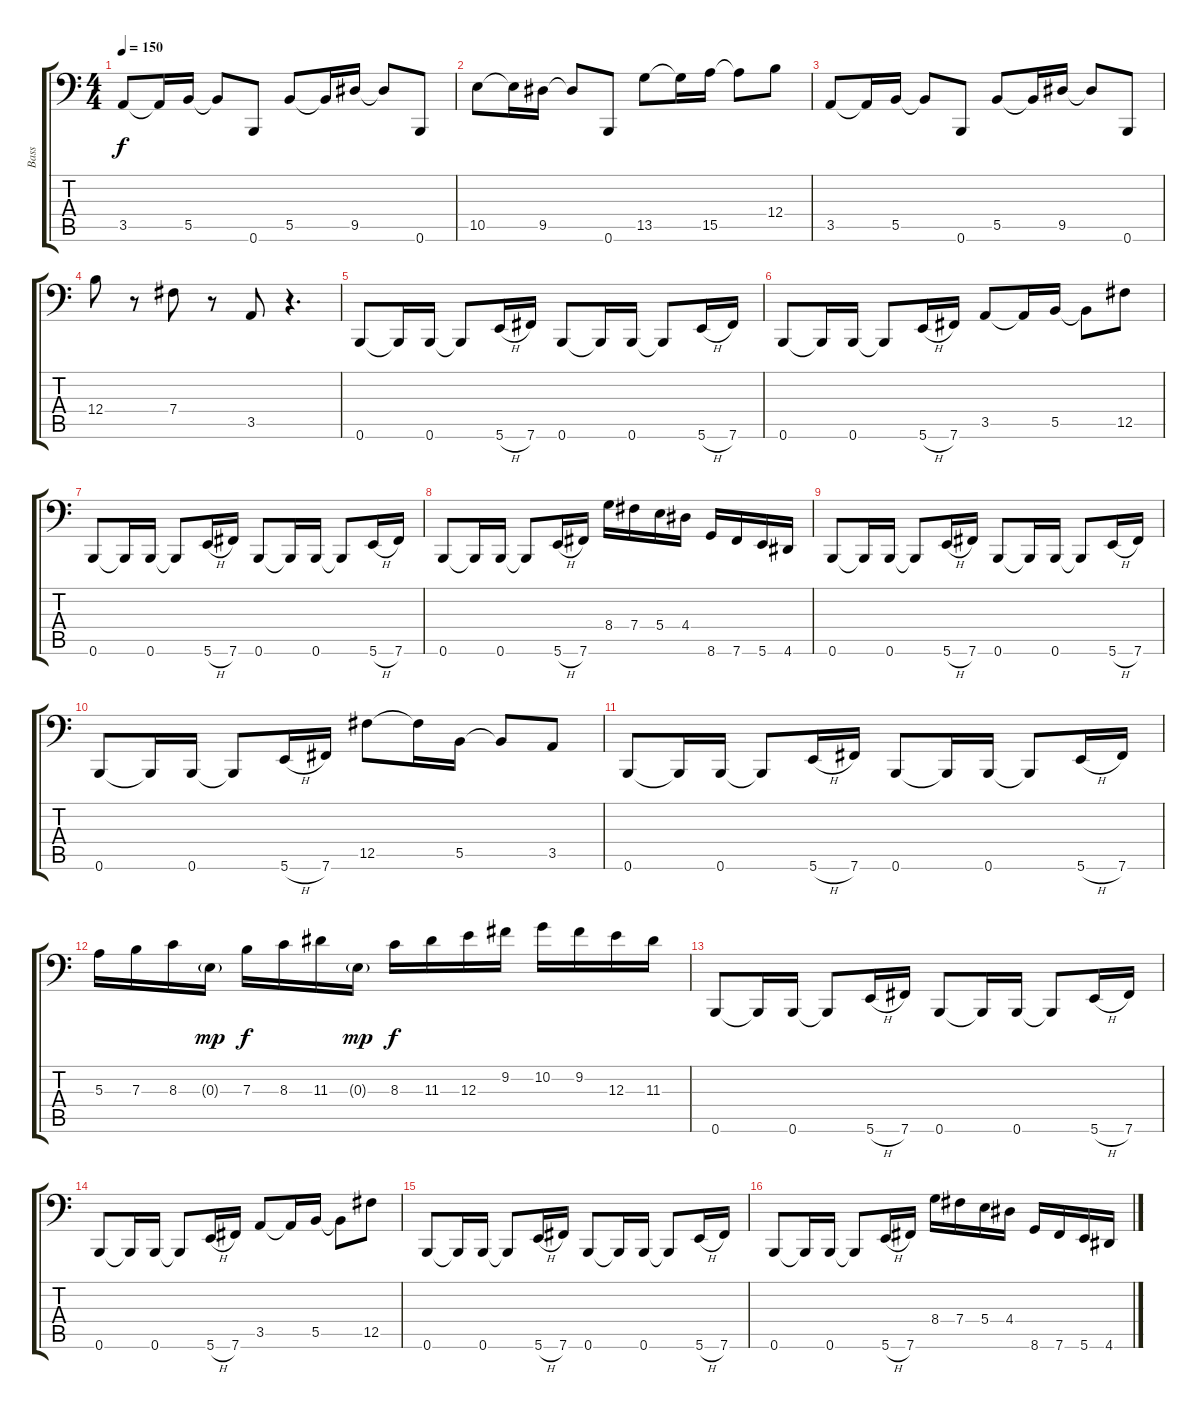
\track ("Bass" "Bass") {instrument electricbassfinger}
\staff {score tabs}
\tuning (D3 A2 E2 B1 Gb1 B0) {hide}
\ts (4 4)
\tempo 150
\clef f4
\ks c
3.5.8{dy f} 3.5{t}.16 5.5.16 5.5{t}.8 0.6.8 5.5.8 5.5{t}.16 9.5.16 9.5{t}.8 0.6.8 |
10.5.8 10.5{t}.16 9.5.16 9.5{t}.8 0.6.8 13.5.8 13.5{t}.16 15.5.16 15.5{t}.8 12.4.8 |
3.5.8 3.5{t}.16 5.5.16 5.5{t}.8 0.6.8 5.5.8 5.5{t}.16 9.5.16 9.5{t}.8 0.6.8 |
12.4.8 r.8 7.4.8 r.8 3.5.8 r.4{d} |
0.6.8 0.6{t}.16 0.6.16 0.6{t}.8 5.6{h}.16 7.6.16 0.6.8 0.6{t}.16 0.6.16 0.6{t}.8 5.6{h}.16 7.6.16 |
0.6.8 0.6{t}.16 0.6.16 0.6{t}.8 5.6{h}.16 7.6.16 3.5.8 3.5{t}.16 5.5.16 5.5{t}.8 12.5.8 |
0.6.8 0.6{t}.16 0.6.16 0.6{t}.8 5.6{h}.16 7.6.16 0.6.8 0.6{t}.16 0.6.16 0.6{t}.8 5.6{h}.16 7.6.16 |
0.6.8 0.6{t}.16 0.6.16 0.6{t}.8 5.6{h}.16 7.6.16 8.4.16 7.4.16 5.4.16 4.4.16 8.6.16 7.6.16 5.6.16 4.6.16 |
0.6.8 0.6{t}.16 0.6.16 0.6{t}.8 5.6{h}.16 7.6.16 0.6.8 0.6{t}.16 0.6.16 0.6{t}.8 5.6{h}.16 7.6.16 |
0.6.8 0.6{t}.16 0.6.16 0.6{t}.8 5.6{h}.16 7.6.16 12.5.8 12.5{t}.16 5.5.16 5.5{t}.8 3.5.8 |
0.6.8 0.6{t}.16 0.6.16 0.6{t}.8 5.6{h}.16 7.6.16 0.6.8 0.6{t}.16 0.6.16 0.6{t}.8 5.6{h}.16 7.6.16 |
5.3.16 7.3.16 8.3.16 0.3{g}.16{dy mp} 7.3.16{dy f} 8.3.16 11.3.16 0.3{g}.16{dy mp} 8.3.16{dy f} 11.3.16 12.3.16 9.2.16 10.2.16 9.2.16 12.3.16 11.3.16 |
0.6.8 0.6{t}.16 0.6.16 0.6{t}.8 5.6{h}.16 7.6.16 0.6.8 0.6{t}.16 0.6.16 0.6{t}.8 5.6{h}.16 7.6.16 |
0.6.8 0.6{t}.16 0.6.16 0.6{t}.8 5.6{h}.16 7.6.16 3.5.8 3.5{t}.16 5.5.16 5.5{t}.8 12.5.8 |
0.6.8 0.6{t}.16 0.6.16 0.6{t}.8 5.6{h}.16 7.6.16 0.6.8 0.6{t}.16 0.6.16 0.6{t}.8 5.6{h}.16 7.6.16 |
0.6.8 0.6{t}.16 0.6.16 0.6{t}.8 5.6{h}.16 7.6.16 8.4.16 7.4.16 5.4.16 4.4.16 8.6.16 7.6.16 5.6.16 4.6.16
